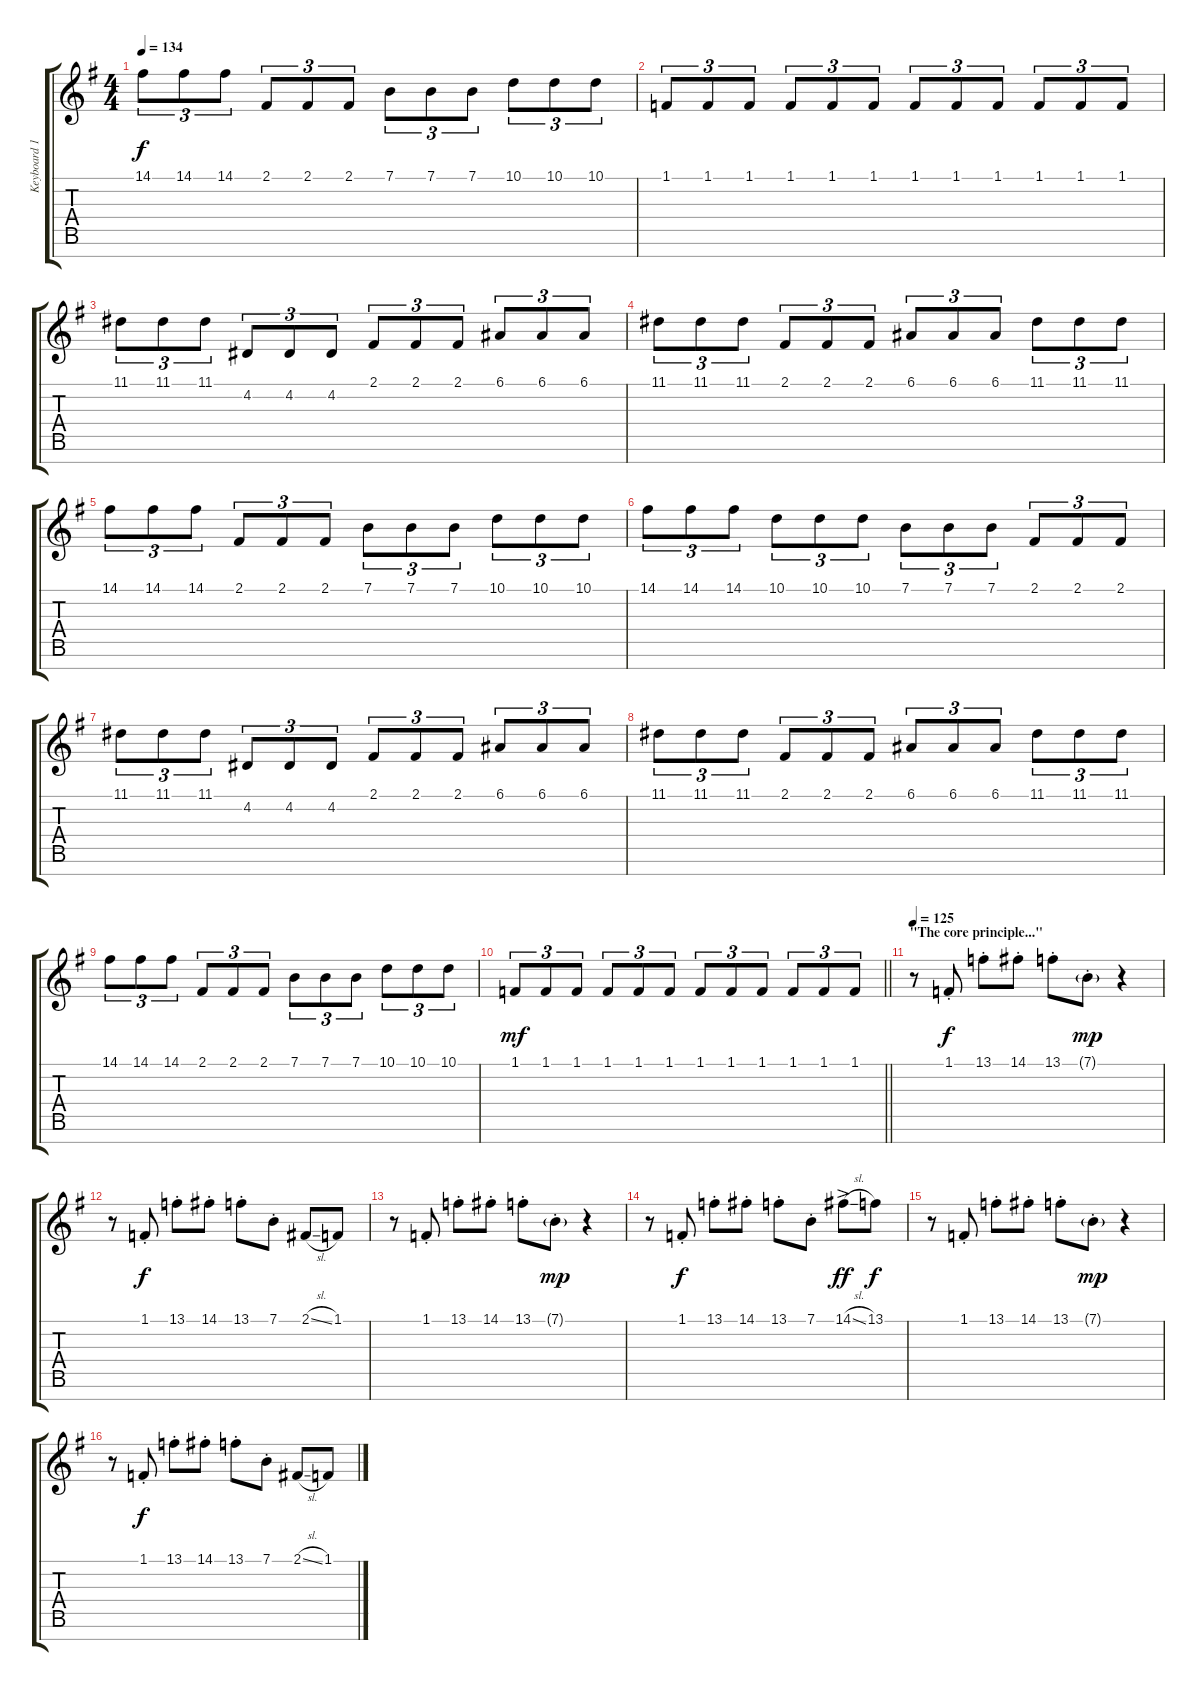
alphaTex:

\track ("Keyboard 1 - Brat/Shagrath" "Keyboard 1") {instrument stringensemble1}
\staff {score tabs}
\tuning (E4 B3 G3 D3 A2 E2 B1) {hide}
\ts (4 4)
\tempo 134
\clef g2
\ks g
14.1.8{tu (3 2) dy f} 14.1.8{tu (3 2)} 14.1.8{tu (3 2)} 2.1.8{tu (3 2)} 2.1.8{tu (3 2)} 2.1.8{tu (3 2)} 7.1.8{tu (3 2)} 7.1.8{tu (3 2)} 7.1.8{tu (3 2)} 10.1.8{tu (3 2)} 10.1.8{tu (3 2)} 10.1.8{tu (3 2)} |
1.1.8{tu (3 2)} 1.1.8{tu (3 2)} 1.1.8{tu (3 2)} 1.1.8{tu (3 2)} 1.1.8{tu (3 2)} 1.1.8{tu (3 2)} 1.1.8{tu (3 2)} 1.1.8{tu (3 2)} 1.1.8{tu (3 2)} 1.1.8{tu (3 2)} 1.1.8{tu (3 2)} 1.1.8{tu (3 2)} |
11.1.8{tu (3 2)} 11.1.8{tu (3 2)} 11.1.8{tu (3 2)} 4.2.8{tu (3 2)} 4.2.8{tu (3 2)} 4.2.8{tu (3 2)} 2.1.8{tu (3 2)} 2.1.8{tu (3 2)} 2.1.8{tu (3 2)} 6.1.8{tu (3 2)} 6.1.8{tu (3 2)} 6.1.8{tu (3 2)} |
11.1.8{tu (3 2)} 11.1.8{tu (3 2)} 11.1.8{tu (3 2)} 2.1.8{tu (3 2)} 2.1.8{tu (3 2)} 2.1.8{tu (3 2)} 6.1.8{tu (3 2)} 6.1.8{tu (3 2)} 6.1.8{tu (3 2)} 11.1.8{tu (3 2)} 11.1.8{tu (3 2)} 11.1.8{tu (3 2)} |
14.1.8{tu (3 2)} 14.1.8{tu (3 2)} 14.1.8{tu (3 2)} 2.1.8{tu (3 2)} 2.1.8{tu (3 2)} 2.1.8{tu (3 2)} 7.1.8{tu (3 2)} 7.1.8{tu (3 2)} 7.1.8{tu (3 2)} 10.1.8{tu (3 2)} 10.1.8{tu (3 2)} 10.1.8{tu (3 2)} |
14.1.8{tu (3 2)} 14.1.8{tu (3 2)} 14.1.8{tu (3 2)} 10.1.8{tu (3 2)} 10.1.8{tu (3 2)} 10.1.8{tu (3 2)} 7.1.8{tu (3 2)} 7.1.8{tu (3 2)} 7.1.8{tu (3 2)} 2.1.8{tu (3 2)} 2.1.8{tu (3 2)} 2.1.8{tu (3 2)} |
11.1.8{tu (3 2)} 11.1.8{tu (3 2)} 11.1.8{tu (3 2)} 4.2.8{tu (3 2)} 4.2.8{tu (3 2)} 4.2.8{tu (3 2)} 2.1.8{tu (3 2)} 2.1.8{tu (3 2)} 2.1.8{tu (3 2)} 6.1.8{tu (3 2)} 6.1.8{tu (3 2)} 6.1.8{tu (3 2)} |
11.1.8{tu (3 2)} 11.1.8{tu (3 2)} 11.1.8{tu (3 2)} 2.1.8{tu (3 2)} 2.1.8{tu (3 2)} 2.1.8{tu (3 2)} 6.1.8{tu (3 2)} 6.1.8{tu (3 2)} 6.1.8{tu (3 2)} 11.1.8{tu (3 2)} 11.1.8{tu (3 2)} 11.1.8{tu (3 2)} |
14.1.8{tu (3 2)} 14.1.8{tu (3 2)} 14.1.8{tu (3 2)} 2.1.8{tu (3 2)} 2.1.8{tu (3 2)} 2.1.8{tu (3 2)} 7.1.8{tu (3 2)} 7.1.8{tu (3 2)} 7.1.8{tu (3 2)} 10.1.8{tu (3 2)} 10.1.8{tu (3 2)} 10.1.8{tu (3 2)} |
\barLineRight lightlight
1.1.8{tu (3 2) dy mf} 1.1.8{tu (3 2)} 1.1.8{tu (3 2)} 1.1.8{tu (3 2)} 1.1.8{tu (3 2)} 1.1.8{tu (3 2)} 1.1.8{tu (3 2)} 1.1.8{tu (3 2)} 1.1.8{tu (3 2)} 1.1.8{tu (3 2)} 1.1.8{tu (3 2)} 1.1.8{tu (3 2)} |
\section ("" "\"The core principle...\"")
\tempo 125
r.8{volume 13} 1.1{st}.8{dy f} 13.1{st}.8 14.1{st}.8 13.1{st}.8 7.1{g st}.8{dy mp} r.4 |
r.8 1.1{st}.8{dy f} 13.1{st}.8 14.1{st}.8 13.1{st}.8 7.1{st}.8 2.1{sl}.8 1.1.8 |
r.8 1.1{st}.8 13.1{st}.8 14.1{st}.8 13.1{st}.8 7.1{g st}.8{dy mp} r.4 |
r.8 1.1{st}.8{dy f} 13.1{st}.8 14.1{st}.8 13.1{st}.8 7.1{st}.8 14.1{sl ac}.8{dy ff} 13.1.8{dy f} |
r.8 1.1{st}.8 13.1{st}.8 14.1{st}.8 13.1{st}.8 7.1{g st}.8{dy mp} r.4 |
r.8 1.1{st}.8{dy f} 13.1{st}.8 14.1{st}.8 13.1{st}.8 7.1{st}.8 2.1{sl}.8 1.1.8
